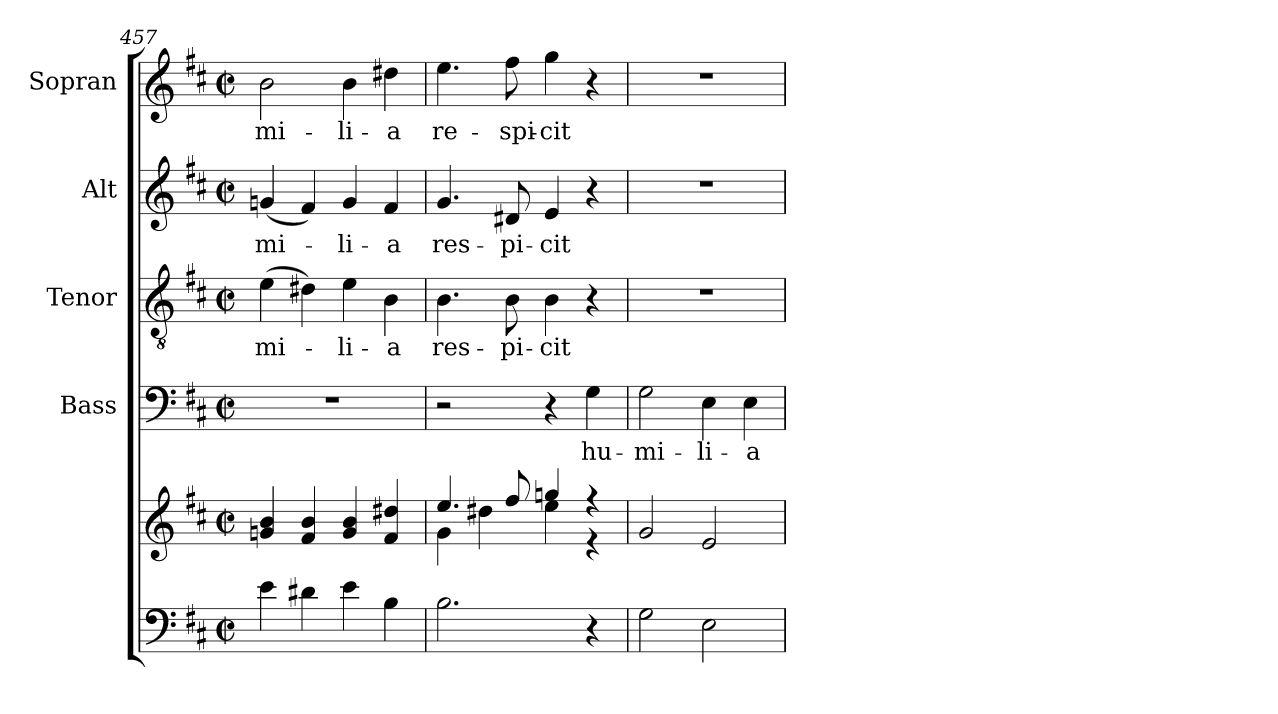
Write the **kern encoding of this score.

**kern	**kern	**kern	**text	**kern	**text	**kern	**text	**kern	**text
*part5	*part5	*part4	*part4	*part3	*part3	*part2	*part2	*part1	*part1
*staff6	*staff5	*staff4	*staff4	*staff3	*staff3	*staff2	*staff2	*staff1	*staff1
*	*	*I"Bass	*	*I"Tenor	*	*I"Alt	*	*I"Sopran	*
*	*	*I'B.	*	*I'T.	*	*I'A.	*	*I'S.	*
*clefF4	*clefG2	*clefF4	*	*clefGv2	*	*clefG2	*	*clefG2	*
*k[f#c#]	*k[f#c#]	*k[f#c#]	*	*k[f#c#]	*	*k[f#c#]	*	*k[f#c#]	*
*D:	*D:	*D:	*	*D:	*	*D:	*	*D:	*
*M2/2	*M2/2	*M2/2	*	*M2/2	*	*M2/2	*	*M2/2	*
*met(c|)	*met(c|)	*met(c|)	*	*met(c|)	*	*met(c|)	*	*met(c|)	*
=457	=457	=457	=457	=457	=457	=457	=457	=457	=457
!	!	!	!	!	!LO:LY:b	!	!LO:LY:b	!	!LO:LY:b
4e\	4gn/ 4b/	1r	.	(>4e\	-mi-	(<4gn/	-mi-	2b\	-mi-
4d#X\	4f#/ 4b/	.	.	4d#X\)	.	4f#/)	.	.	.
!	!	!	!	!	!LO:LY:b	!	!LO:LY:b	!	!LO:LY:b
4e\	4g/ 4b/	.	.	4e\	-li-	4g/	-li-	4b\	-li-
!	!	!	!	!	!LO:LY:b	!	!LO:LY:b	!	!LO:LY:b
4B\	4f#/ 4dd#X/	.	.	4B\	-a	4f#/	-a	4dd#X\	-a
!!LO:LB:g=z
=458	=458	=458	=458	=458	=458	=458	=458	=458	=458
*	*^	*	*	*	*	*	*	*	*
!	!	!	!	!	!	!LO:LY:b	!	!LO:LY:b	!	!LO:LY:b
2.B\	4.ee/	4g\	2r	.	4.B\	res-	4.g/	res-	4.ee\	re-
.	.	4dd#X\	.	.	.	.	.	.	.	.
!	!	!	!	!	!	!LO:LY:b	!	!LO:LY:b	!	!LO:LY:b
.	8ff#/	.	.	.	8B\	-pi-	8d#X/	-pi-	8ff#\	-spi-
!	!	!	!	!	!	!LO:LY:b	!	!LO:LY:b	!	!LO:LY:b
.	4ggn/	4ee\	4r	.	4B\	-cit	4e/	-cit	4gg\	-cit
!	!	!	!	!LO:LY:b	!	!	!	!	!	!
4r	4r	4r	4G\	hu-	4r	.	4r	.	4r	.
=459	=459	=459	=459	=459	=459	=459	=459	=459	=459	=459
!	!	!	!	!LO:LY:b	!	!	!	!	!	!
*	*v	*v	*	*	*	*	*	*	*	*
2G\	2g/	2G\	-mi-	1r	.	1r	.	1r	.
!	!	!	!LO:LY:b	!	!	!	!	!	!
2E\	2e/	4E\	-li-	.	.	.	.	.	.
!	!	!	!LO:LY:b	!	!	!	!	!	!
.	.	4E\	-a	.	.	.	.	.	.
=	=	=	=	=	=	=	=	=	=
*-	*-	*-	*-	*-	*-	*-	*-	*-	*-
